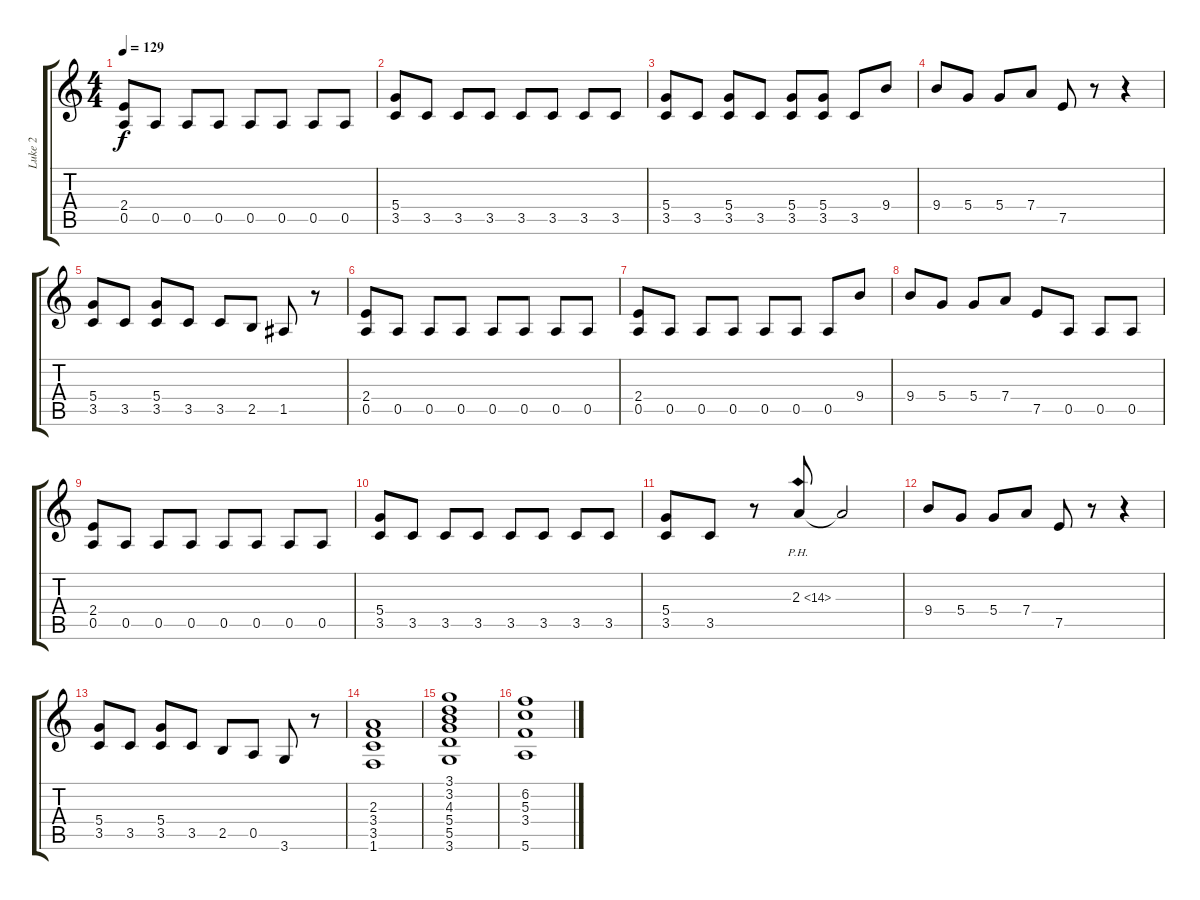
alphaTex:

\track ("Luke 2" "Luke 2") {instrument overdrivenguitar}
\staff {score tabs}
\tuning (E4 B3 G3 D3 A2 E2) {hide}
\ts (4 4)
\tempo 129
\clef g2
\ks c
(2.4 0.5).8{dy f} 0.5.8 0.5.8 0.5.8 0.5.8 0.5.8 0.5.8 0.5.8 |
(5.4 3.5).8 3.5.8 3.5.8 3.5.8 3.5.8 3.5.8 3.5.8 3.5.8 |
(5.4 3.5).8 3.5.8 (5.4 3.5).8 3.5.8 (5.4 3.5).8 (5.4 3.5).8 3.5.8 9.4.8 |
9.4.8 5.4.8 5.4.8 7.4.8 7.5.8 r.8 r.4 |
(5.4 3.5).8 3.5.8 (5.4 3.5).8 3.5.8 3.5.8 2.5.8 1.5.8 r.8 |
(2.4 0.5).8 0.5.8 0.5.8 0.5.8 0.5.8 0.5.8 0.5.8 0.5.8 |
(2.4 0.5).8 0.5.8 0.5.8 0.5.8 0.5.8 0.5.8 0.5.8 9.4.8 |
9.4.8 5.4.8 5.4.8 7.4.8 7.5.8 0.5.8 0.5.8 0.5.8 |
(2.4 0.5).8 0.5.8 0.5.8 0.5.8 0.5.8 0.5.8 0.5.8 0.5.8 |
(5.4 3.5).8 3.5.8 3.5.8 3.5.8 3.5.8 3.5.8 3.5.8 3.5.8 |
(5.4 3.5).8 3.5.8 r.8 2.3{ph 12}.8 2.3{t}.2 |
9.4.8 5.4.8 5.4.8 7.4.8 7.5.8 r.8 r.4 |
(5.4 3.5).8 3.5.8 (5.4 3.5).8 3.5.8 2.5.8 0.5.8 3.6.8 r.8 |
(2.3 3.4 3.5 1.6).1 |
(3.1 3.2 4.3 5.4 5.5 3.6).1 |
(6.2 5.3 3.4 5.6).1
